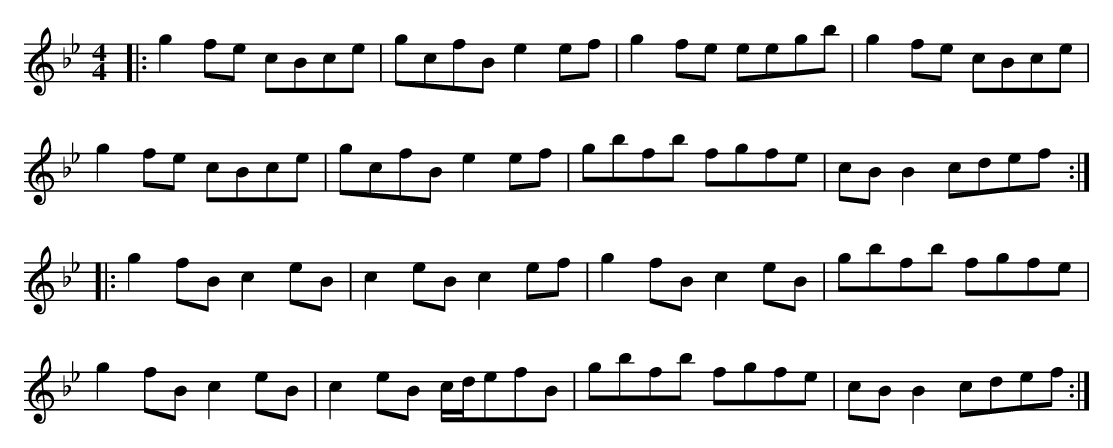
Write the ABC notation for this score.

X:1
M:4/4
K:Gmin
|:g2fe cBce|gcfB e2ef|g2fe eegb|g2fe cBce|
g2fe cBce|gcfB e2ef|gbfb fgfe|cBB2 cdef:|
|:g2fB c2eB|c2eB c2ef|g2fB c2eB|gbfb fgfe|
g2fB c2eB|c2eB c/d/efB|gbfb fgfe|cBB2 cdef:|
